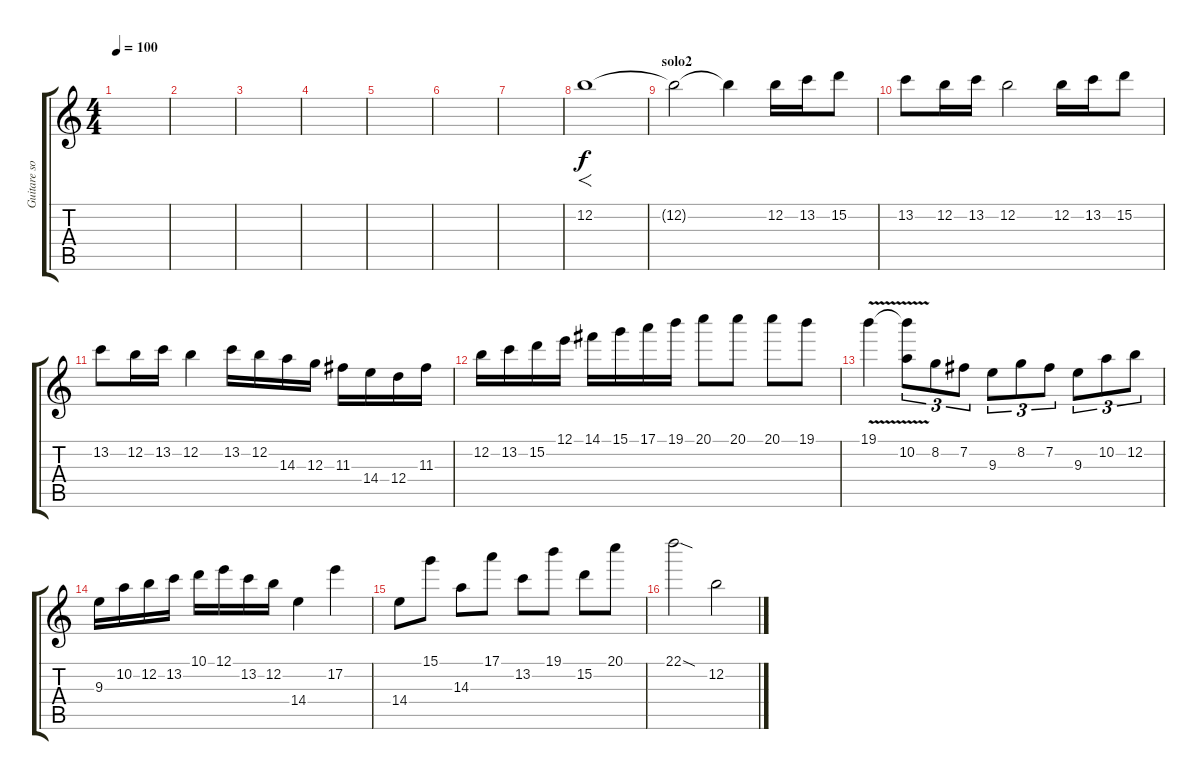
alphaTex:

\track ("Guitare solo 2" "Guitare so") {instrument overdrivenguitar}
\staff {score tabs}
\tuning (E4 B3 G3 D3 A2 E2) {hide}
\ts (4 4)
\tempo 100
\clef g2
\ks c
|
|
|
|
|
|
|
12.2.1{f} |
\section ("" "solo2")
12.2{t}.2 12.2{t}.4 12.2.16 13.2.16 15.2.8 |
13.2.8 12.2.16 13.2.16 12.2.2 12.2.16 13.2.16 15.2.8 |
13.2.8 12.2.16 13.2.16 12.2.4 13.2.16 12.2.16 14.3.16 12.3.16 11.3.16 14.4.16 12.4.16 11.3.16 |
12.2.16 13.2.16 15.2.16 12.1.16 14.1.16 15.1.16 17.1.16 19.1.16 20.1.8 20.1.8 20.1.8 19.1.8 |
19.1{v}.4 (19.1{t} 10.2).8{tu (3 2)} 8.2.8{tu (3 2)} 7.2.8{tu (3 2)} 9.3.8{tu (3 2)} 8.2.8{tu (3 2)} 7.2.8{tu (3 2)} 9.3.8{tu (3 2)} 10.2.8{tu (3 2)} 12.2.8{tu (3 2)} |
9.3.16 10.2.16 12.2.16 13.2.16 10.1.16 12.1.16 13.2.16 12.2.16 14.4.4 17.2.4 |
14.4.8 15.1.8 14.3.8 17.1.8 13.2.8 19.1.8 15.2.8 20.1.8 |
22.1{sod}.2 12.2.2
